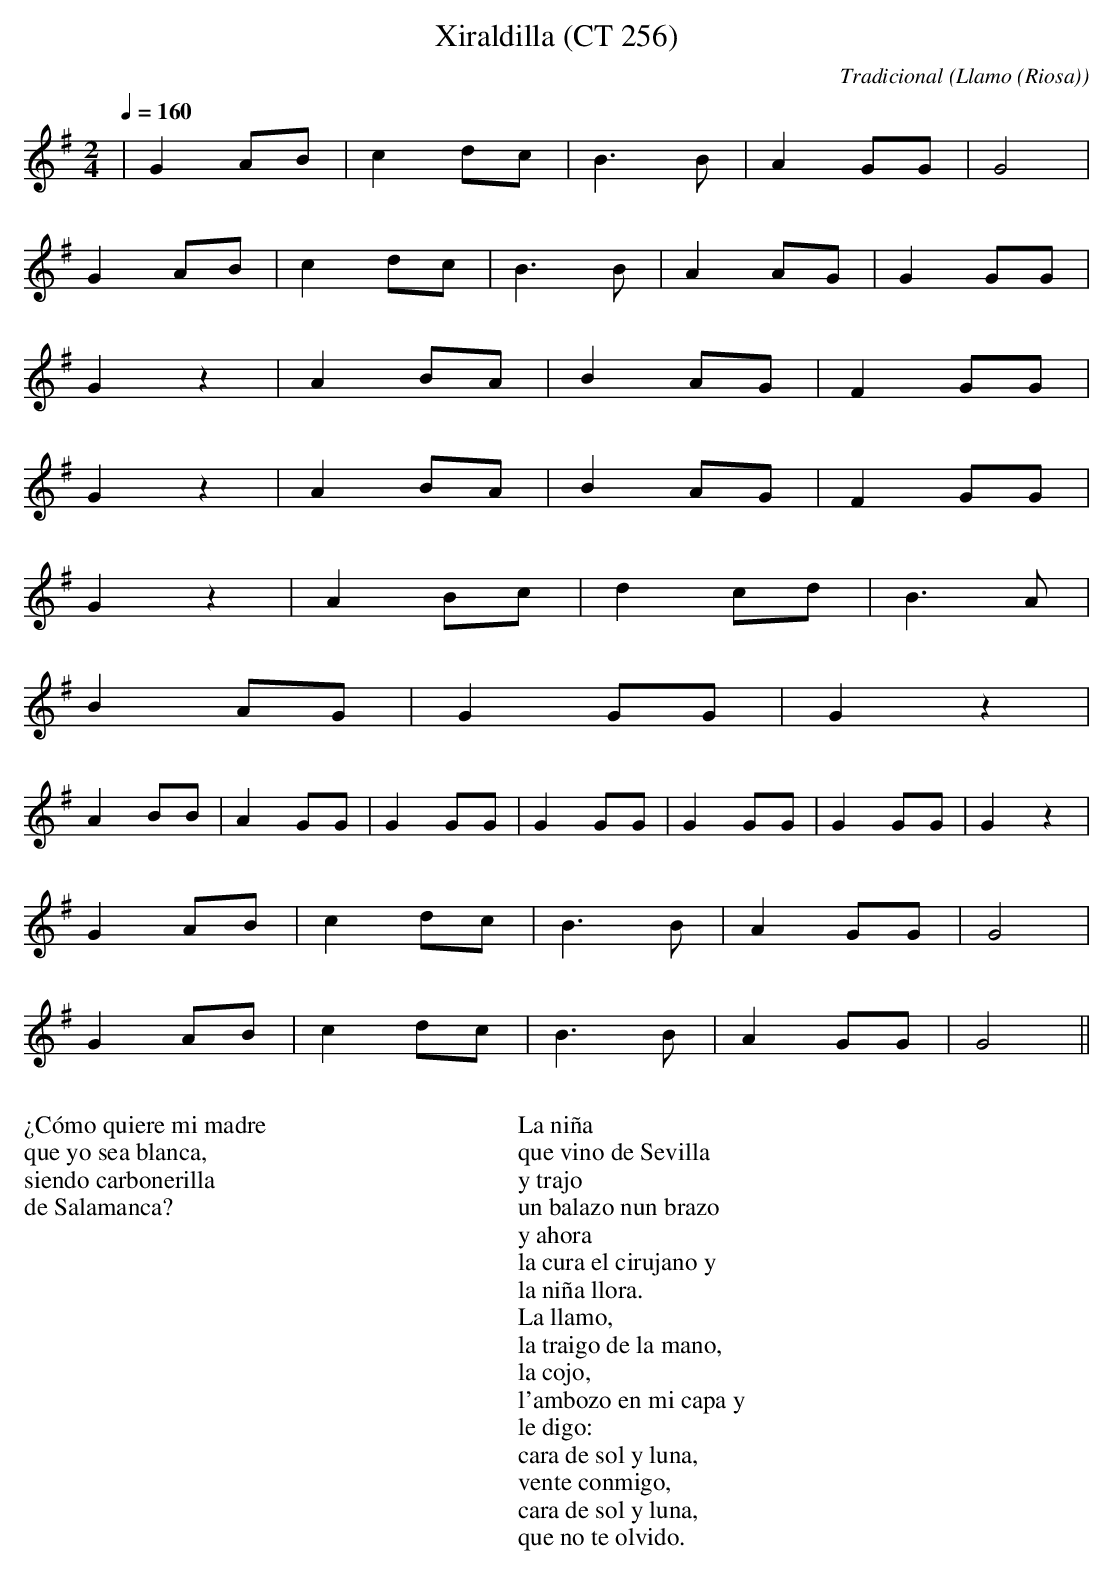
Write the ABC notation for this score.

X:1
T:Xiraldilla (CT 256)
C:Tradicional
O:Llamo (Riosa)
M:2/4
L:1/8
Q:1/4=160
K:G
|G2 AB|c2 dc|B3 B|A2 GG|G4|
G2 AB|c2 dc|B3 B|A2 AG|G2 GG|
G2 z2|A2 BA|B2 AG|F2 GG|
G2 z2|A2 BA|B2 AG|F2 GG|
G2 z2|A2 Bc|d2 cd|B3 A|
B2 AG|G2 GG|G2 z2|
A2 BB|A2 GG|G2 GG|G2 GG|G2 GG|G2 GG|G2 z2|
G2 AB|c2 dc|B3 B|A2 GG|G4|
G2 AB|c2 dc|B3 B|A2 GG|G4||
W:¿Cómo quiere mi madre
W:que yo sea blanca,
W:siendo carbonerilla
W:de Salamanca?
W:
W:La niña
W:que vino de Sevilla
W:y trajo
W:un balazo nun brazo
W:y ahora
W:la cura el cirujano y
W:la niña llora.
W:La llamo,
W:la traigo de la mano,
W:la cojo,
W:l'ambozo en mi capa y
W:le digo:
W:cara de sol y luna,
W:vente conmigo,
W:cara de sol y luna,
W:que no te olvido.
W:
